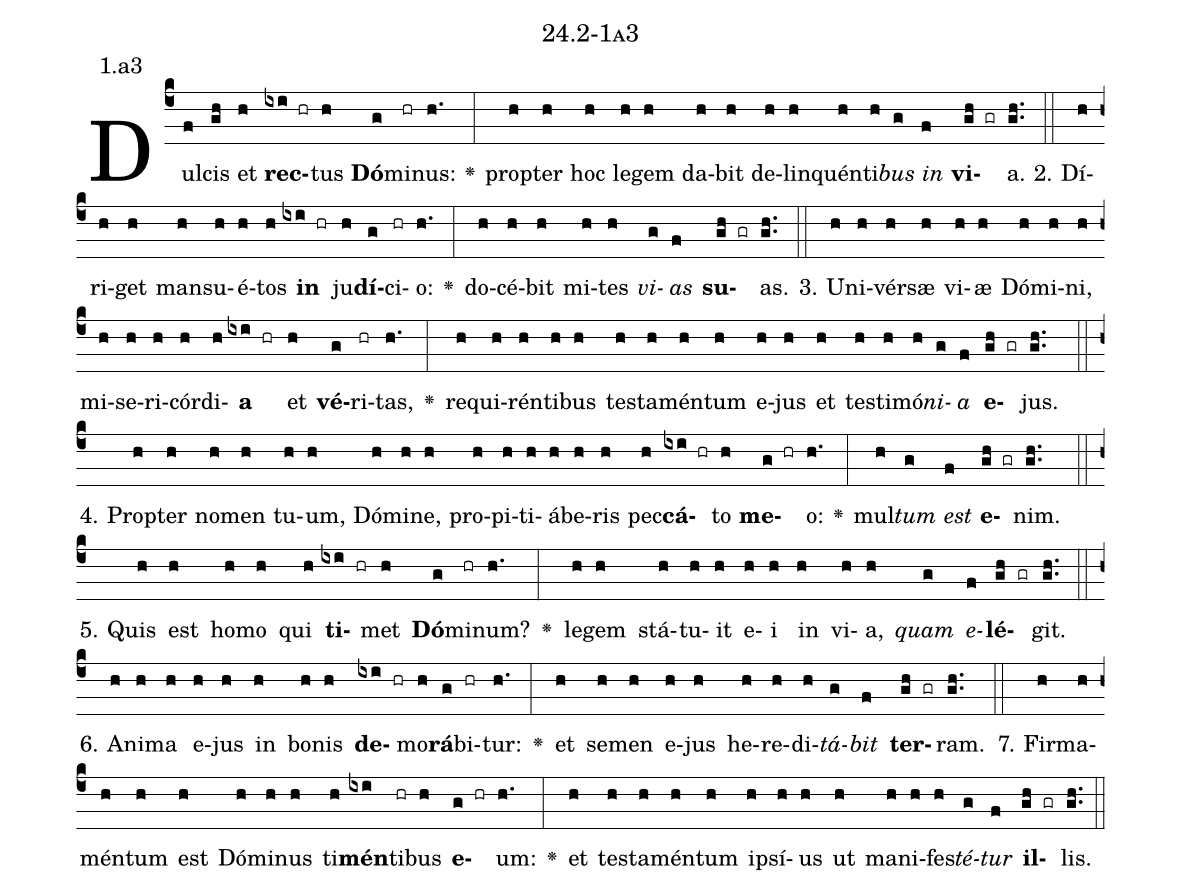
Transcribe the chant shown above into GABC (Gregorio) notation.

name: 24.2-1a3;
annotation: 1.a3;
%%
(c4)Dul(f)cis(gh) et(h) <b>rec</b>(ixi hr)tus(h) <b>Dó</b>(g)mi(hr)nus:(h.) <v>\greheightstar</v>(:) prop(h)ter(h) hoc(h) le(h)gem(h) da(h)bit(h) de(h)lin(h)quén(h)ti(h)<i>bus</i>(g) <i>in</i>(f) <b>vi</b>(gh gr)a.(gh..) (::)
2. Dí(h)ri(h)get(h) man(h)su(h)é(h)tos(h) <b>in</b>(ixi hr) ju(h)<b>dí</b>(g)ci(hr)o:(h.) <v>\greheightstar</v>(:) do(h)cé(h)bit(h) mi(h)tes(h) <i>vi</i>(g)<i>as</i>(f) <b>su</b>(gh gr)as.(gh..) (::)
3. U(h)ni(h)vér(h)sæ(h) vi(h)æ(h) Dó(h)mi(h)ni,(h) mi(h)se(h)ri(h)cór(h)di(h)<b>a</b>(ixi hr) et(h) <b>vé</b>(g)ri(hr)tas,(h.) <v>\greheightstar</v>(:) re(h)qui(h)rén(h)ti(h)bus(h) tes(h)ta(h)mén(h)tum(h) e(h)jus(h) et(h) tes(h)ti(h)mó(h)<i>ni</i>(g)<i>a</i>(f) <b>e</b>(gh gr)jus.(gh..) (::)
4. Prop(h)ter(h) no(h)men(h) tu(h)um,(h) Dó(h)mi(h)ne,(h) pro(h)pi(h)ti(h)á(h)be(h)ris(h) pec(h)<b>cá</b>(ixi hr)to(h) <b>me</b>(g hr)o:(h.) <v>\greheightstar</v>(:) mul(h)<i>tum</i>(g) <i>est</i>(f) <b>e</b>(gh gr)nim.(gh..) (::)
5. Quis(h) est(h) ho(h)mo(h) qui(h) <b>ti</b>(ixi hr)met(h) <b>Dó</b>(g)mi(hr)num?(h.) <v>\greheightstar</v>(:) le(h)gem(h) stá(h)tu(h)it(h) e(h)i(h) in(h) vi(h)a,(h) <i>quam</i>(g) <i>e</i>(f)<b>lé</b>(gh gr)git.(gh..) (::)
6. A(h)ni(h)ma(h) e(h)jus(h) in(h) bo(h)nis(h) <b>de</b>(ixi hr)mo(h)<b>rá</b>(g)bi(hr)tur:(h.) <v>\greheightstar</v>(:) et(h) se(h)men(h) e(h)jus(h) he(h)re(h)di(h)<i>tá</i>(g)<i>bit</i>(f) <b>ter</b>(gh gr)ram.(gh..) (::)
7. Fir(h)ma(h)mén(h)tum(h) est(h) Dó(h)mi(h)nus(h) ti(h)<b>mén</b>(ixi)ti(hr)bus(h) <b>e</b>(g hr)um:(h.) <v>\greheightstar</v>(:) et(h) tes(h)ta(h)mén(h)tum(h) ip(h)sí(h)us(h) ut(h) ma(h)ni(h)fes(h)<i>té</i>(g)<i>tur</i>(f) <b>il</b>(gh gr)lis.(gh..) (::)
